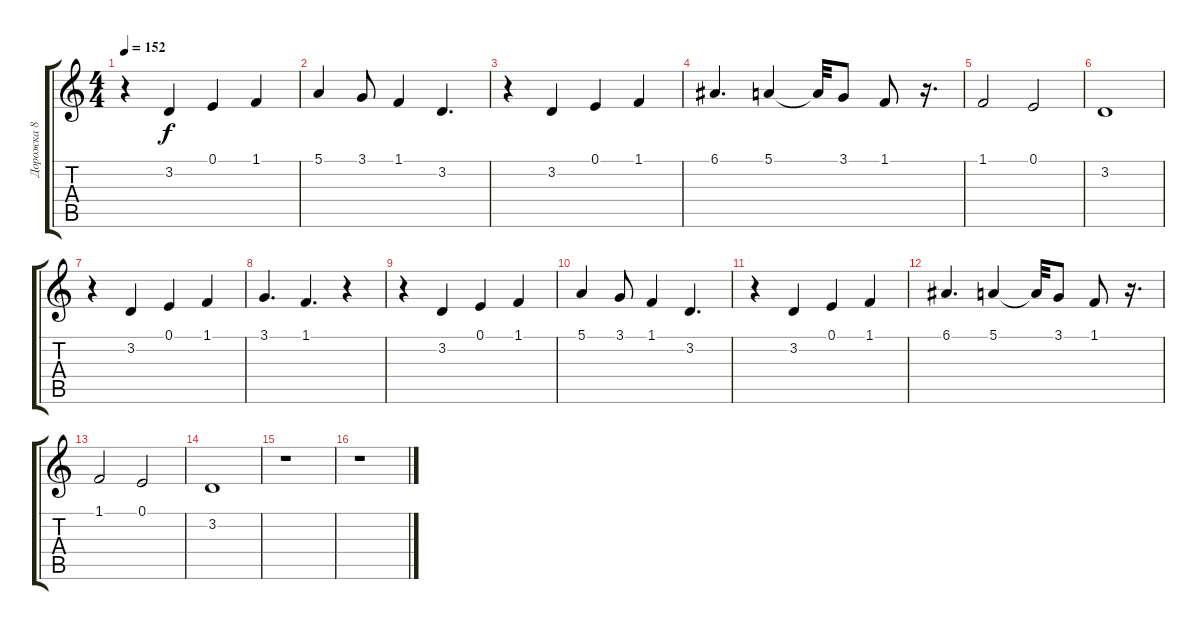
\track ("Дорожка 8" "Дорожка 8") {instrument fx5brightness}
\staff {score tabs}
\tuning (E4 B3 G3 D3 A2 E2) {hide}
\ts (4 4)
\tempo 152
\clef g2
\ks c
r.4{dy f} 3.2.4 0.1.4 1.1.4 |
5.1.4 3.1.8 1.1.4 3.2.4{d} |
r.4 3.2.4 0.1.4 1.1.4 |
6.1.4{d} 5.1.4 5.1{t}.32 3.1.8 1.1.8 r.16{d} |
1.1.2 0.1.2 |
3.2.1 |
r.4 3.2.4 0.1.4 1.1.4 |
3.1.4{d} 1.1.4{d} r.4 |
r.4 3.2.4 0.1.4 1.1.4 |
5.1.4 3.1.8 1.1.4 3.2.4{d} |
r.4 3.2.4 0.1.4 1.1.4 |
6.1.4{d} 5.1.4 5.1{t}.32 3.1.8 1.1.8 r.16{d} |
1.1.2 0.1.2 |
3.2.1 |
r.1 |
r.1
